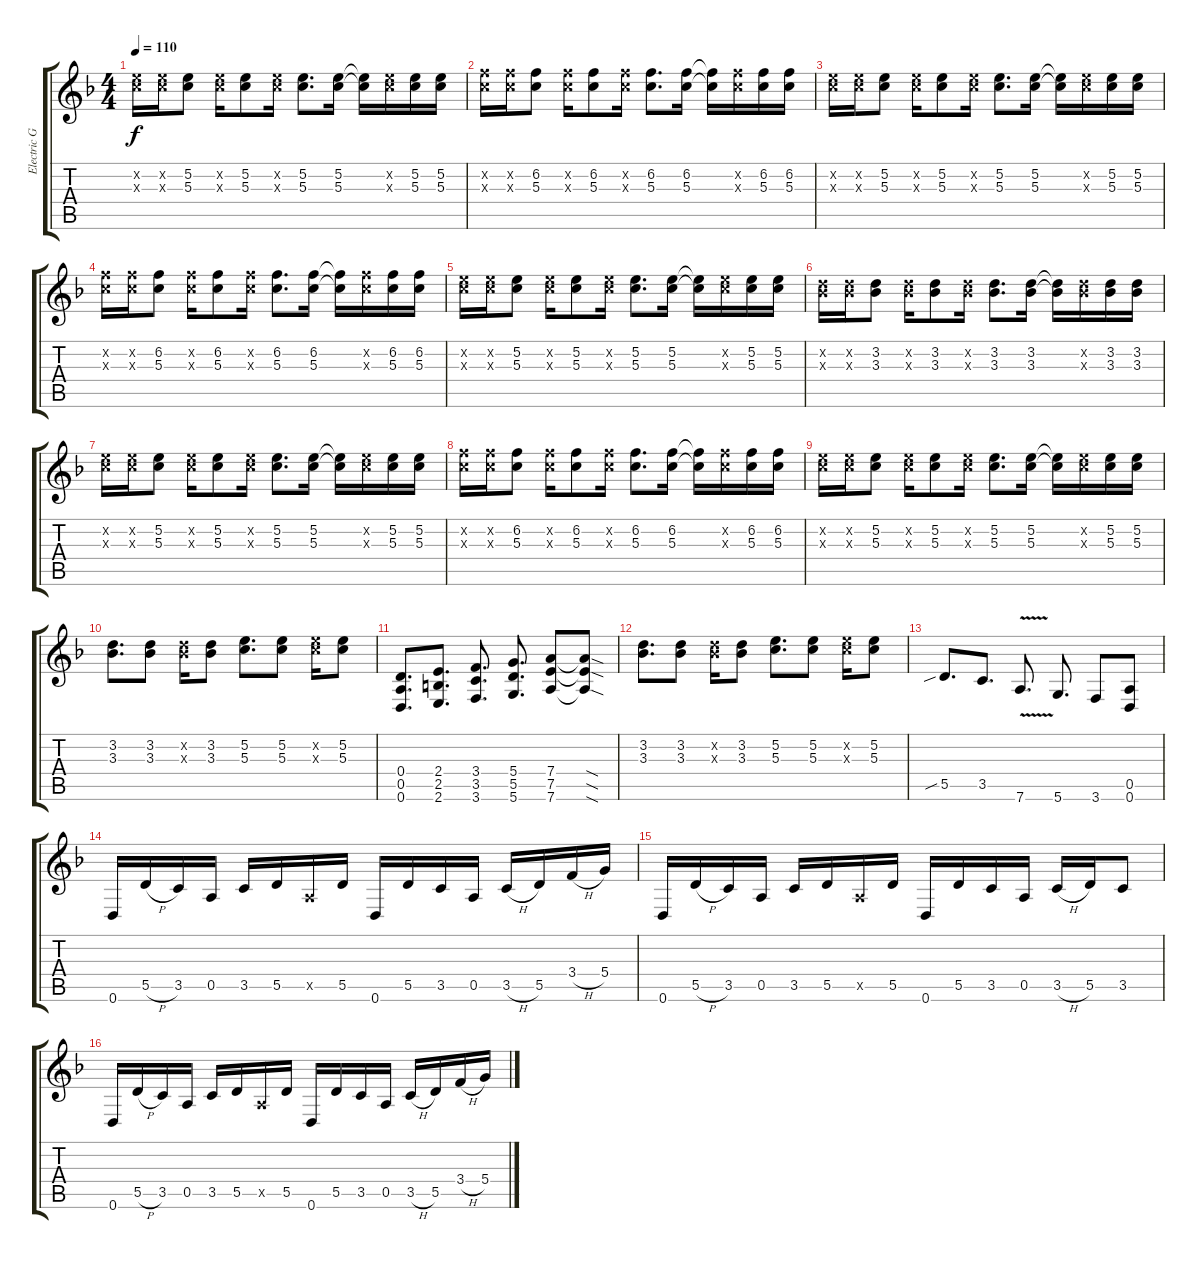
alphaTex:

\track ("Electric Guitar 1" "Electric G") {instrument distortionguitar}
\staff {score tabs}
\tuning (E4 B3 G3 D3 A2 D2) {hide}
\ts (4 4)
\tempo 110
\clef g2
\ks dminor
(5.2{x} 5.3{x}).16{dy f} (5.2{x} 5.3{x}).16 (5.2 5.3).8 (5.2{x} 5.3{x}).16 (5.2 5.3).8 (5.2{x} 5.3{x}).16 (5.2 5.3).8{d} (5.2 5.3).16 (5.2{t} 5.3{t}).16 (5.2{x} 5.3{x}).16 (5.2 5.3).16 (5.2 5.3).16 |
(6.2{x} 5.3{x}).16 (6.2{x} 5.3{x}).16 (6.2 5.3).8 (6.2{x} 5.3{x}).16 (6.2 5.3).8 (6.2{x} 5.3{x}).16 (6.2 5.3).8{d} (6.2 5.3).16 (6.2{t} 5.3{t}).16 (6.2{x} 5.3{x}).16 (6.2 5.3).16 (6.2 5.3).16 |
(5.2{x} 5.3{x}).16 (5.2{x} 5.3{x}).16 (5.2 5.3).8 (5.2{x} 5.3{x}).16 (5.2 5.3).8 (5.2{x} 5.3{x}).16 (5.2 5.3).8{d} (5.2 5.3).16 (5.2{t} 5.3{t}).16 (5.2{x} 5.3{x}).16 (5.2 5.3).16 (5.2 5.3).16 |
(6.2{x} 5.3{x}).16 (6.2{x} 5.3{x}).16 (6.2 5.3).8 (6.2{x} 5.3{x}).16 (6.2 5.3).8 (6.2{x} 5.3{x}).16 (6.2 5.3).8{d} (6.2 5.3).16 (6.2{t} 5.3{t}).16 (6.2{x} 5.3{x}).16 (6.2 5.3).16 (6.2 5.3).16 |
(5.2{x} 5.3{x}).16 (5.2{x} 5.3{x}).16 (5.2 5.3).8 (5.2{x} 5.3{x}).16 (5.2 5.3).8 (5.2{x} 5.3{x}).16 (5.2 5.3).8{d} (5.2 5.3).16 (5.2{t} 5.3{t}).16 (5.2{x} 5.3{x}).16 (5.2 5.3).16 (5.2 5.3).16 |
(3.2{x} 3.3{x}).16 (3.2{x} 3.3{x}).16 (3.2 3.3).8 (3.2{x} 3.3{x}).16 (3.2 3.3).8 (3.2{x} 3.3{x}).16 (3.2 3.3).8{d} (3.2 3.3).16 (3.2{t} 3.3{t}).16 (3.2{x} 3.3{x}).16 (3.2 3.3).16 (3.2 3.3).16 |
(5.2{x} 5.3{x}).16 (5.2{x} 5.3{x}).16 (5.2 5.3).8 (5.2{x} 5.3{x}).16 (5.2 5.3).8 (5.2{x} 5.3{x}).16 (5.2 5.3).8{d} (5.2 5.3).16 (5.2{t} 5.3{t}).16 (5.2{x} 5.3{x}).16 (5.2 5.3).16 (5.2 5.3).16 |
(6.2{x} 5.3{x}).16 (6.2{x} 5.3{x}).16 (6.2 5.3).8 (6.2{x} 5.3{x}).16 (6.2 5.3).8 (6.2{x} 5.3{x}).16 (6.2 5.3).8{d} (6.2 5.3).16 (6.2{t} 5.3{t}).16 (6.2{x} 5.3{x}).16 (6.2 5.3).16 (6.2 5.3).16 |
(5.2{x} 5.3{x}).16 (5.2{x} 5.3{x}).16 (5.2 5.3).8 (5.2{x} 5.3{x}).16 (5.2 5.3).8 (5.2{x} 5.3{x}).16 (5.2 5.3).8{d} (5.2 5.3).16 (5.2{t} 5.3{t}).16 (5.2{x} 5.3{x}).16 (5.2 5.3).16 (5.2 5.3).16 |
(3.2 3.3).8{d} (3.2 3.3).8 (3.2{x} 3.3{x}).16 (3.2 3.3).8 (5.2 5.3).8{d} (5.2 5.3).8 (5.2{x} 5.3{x}).16 (5.2 5.3).8 |
(0.4 0.5 0.6).8{d} (2.4 2.5 2.6).8{d} (3.4 3.5 3.6).8{d} (5.4 5.5 5.6).8{d} (7.4 7.5 7.6).8 (7.4{sod t} 7.5{sod t} 7.6{sod t}).8 |
(3.2 3.3).8{d} (3.2 3.3).8 (3.2{x} 3.3{x}).16 (3.2 3.3).8 (5.2 5.3).8{d} (5.2 5.3).8 (5.2{x} 5.3{x}).16 (5.2 5.3).8 |
5.5{sib}.8{d} 3.5.8{d} 7.6{v}.8{d} 5.6.8{d} 3.6.8 (0.5 0.6).8 |
0.6.16 5.5{h}.16 3.5.16 0.5.16 3.5.16 5.5.16 0.5{x}.16 5.5.16 0.6.16 5.5.16 3.5.16 0.5.16 3.5{h}.16 5.5.16 3.4{h}.16 5.4.16 |
0.6.16 5.5{h}.16 3.5.16 0.5.16 3.5.16 5.5.16 0.5{x}.16 5.5.16 0.6.16 5.5.16 3.5.16 0.5.16 3.5{h}.16 5.5.16 3.5.8 |
0.6.16 5.5{h}.16 3.5.16 0.5.16 3.5.16 5.5.16 0.5{x}.16 5.5.16 0.6.16 5.5.16 3.5.16 0.5.16 3.5{h}.16 5.5.16 3.4{h}.16 5.4.16
